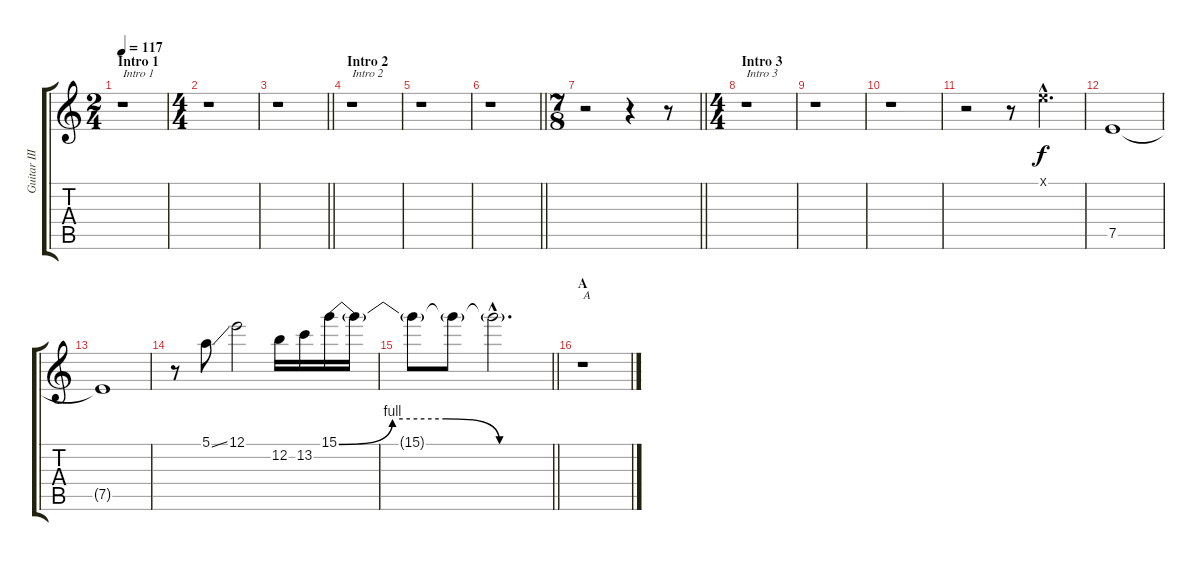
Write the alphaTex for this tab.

\track ("Guitar III" "Guitar III") {instrument overdrivenguitar}
\staff {score tabs}
\tuning (E4 B3 G3 D3 A2 E2) {hide}
\ts (2 4)
\section ("" "Intro 1")
\tempo 117
\clef g2
\ks c
r.1{txt "Intro 1" dy f instrument overdrivenguitar} |
\ts (4 4)
r.1 |
\barLineRight lightlight
r.1 |
\section ("" "Intro 2")
r.1{txt "Intro 2"} |
r.1 |
\barLineRight lightlight
r.1 |
\ts (7 8)
\barLineRight lightlight
r.2 r.4 r.8 |
\ts (4 4)
\section ("" "Intro 3")
r.1{txt "Intro 3"} |
r.1 |
r.1 |
r.2 r.8 0.1{hac x}.4{d} |
7.5.1 |
7.5{t}.1 |
r.8 5.1{ss}.8 12.1.2 12.2.16 13.2.16 15.1{be (custom 0 0 15 4 30 4 45 0 60 0)}.16 15.1{t}.16 |
\barLineRight lightlight
15.1{t}.8 15.1{t}.8 15.1{hac t}.2{d} |
\section ("" "A")
r.1{txt "A"}
